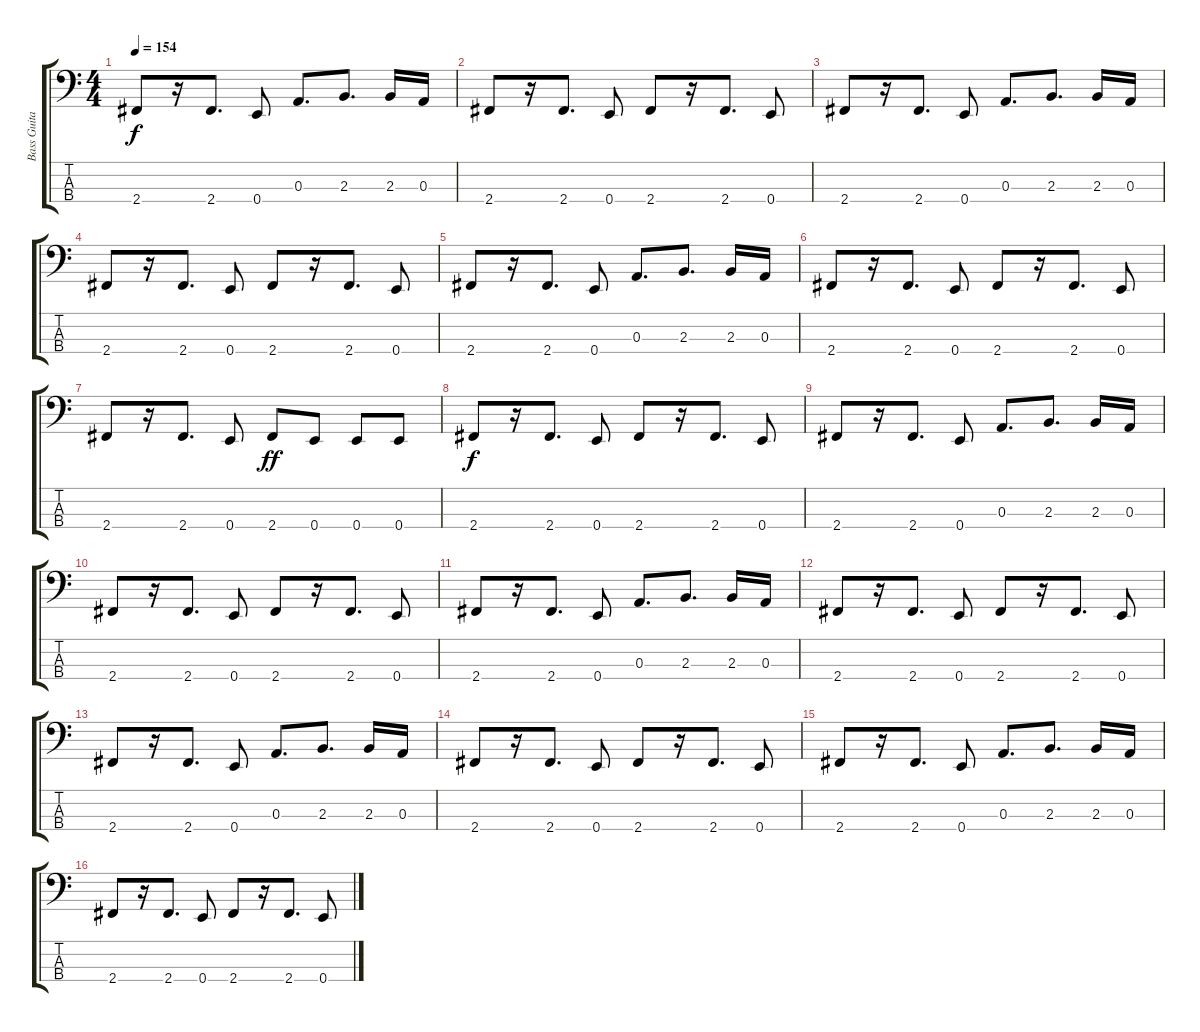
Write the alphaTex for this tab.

\track ("Bass Guitar" "Bass Guita") {instrument electricbassfinger}
\staff {score tabs}
\tuning (G2 D2 A1 E1) {hide}
\ts (4 4)
\tempo 154
\clef f4
\ks c
2.4.8{dy f} r.16 2.4.8{d} 0.4.8 0.3.8{d} 2.3.8{d} 2.3.16 0.3.16 |
2.4.8 r.16 2.4.8{d} 0.4.8 2.4.8 r.16 2.4.8{d} 0.4.8 |
2.4.8 r.16 2.4.8{d} 0.4.8 0.3.8{d} 2.3.8{d} 2.3.16 0.3.16 |
2.4.8 r.16 2.4.8{d} 0.4.8 2.4.8 r.16 2.4.8{d} 0.4.8 |
2.4.8 r.16 2.4.8{d} 0.4.8 0.3.8{d} 2.3.8{d} 2.3.16 0.3.16 |
2.4.8 r.16 2.4.8{d} 0.4.8 2.4.8 r.16 2.4.8{d} 0.4.8 |
2.4.8 r.16 2.4.8{d} 0.4.8 2.4.8{dy ff} 0.4.8 0.4.8 0.4.8 |
2.4.8{dy f} r.16 2.4.8{d} 0.4.8 2.4.8 r.16 2.4.8{d} 0.4.8 |
2.4.8 r.16 2.4.8{d} 0.4.8 0.3.8{d} 2.3.8{d} 2.3.16 0.3.16 |
2.4.8 r.16 2.4.8{d} 0.4.8 2.4.8 r.16 2.4.8{d} 0.4.8 |
2.4.8 r.16 2.4.8{d} 0.4.8 0.3.8{d} 2.3.8{d} 2.3.16 0.3.16 |
2.4.8 r.16 2.4.8{d} 0.4.8 2.4.8 r.16 2.4.8{d} 0.4.8 |
2.4.8 r.16 2.4.8{d} 0.4.8 0.3.8{d} 2.3.8{d} 2.3.16 0.3.16 |
2.4.8 r.16 2.4.8{d} 0.4.8 2.4.8 r.16 2.4.8{d} 0.4.8 |
2.4.8 r.16 2.4.8{d} 0.4.8 0.3.8{d} 2.3.8{d} 2.3.16 0.3.16 |
2.4.8 r.16 2.4.8{d} 0.4.8 2.4.8 r.16 2.4.8{d} 0.4.8
